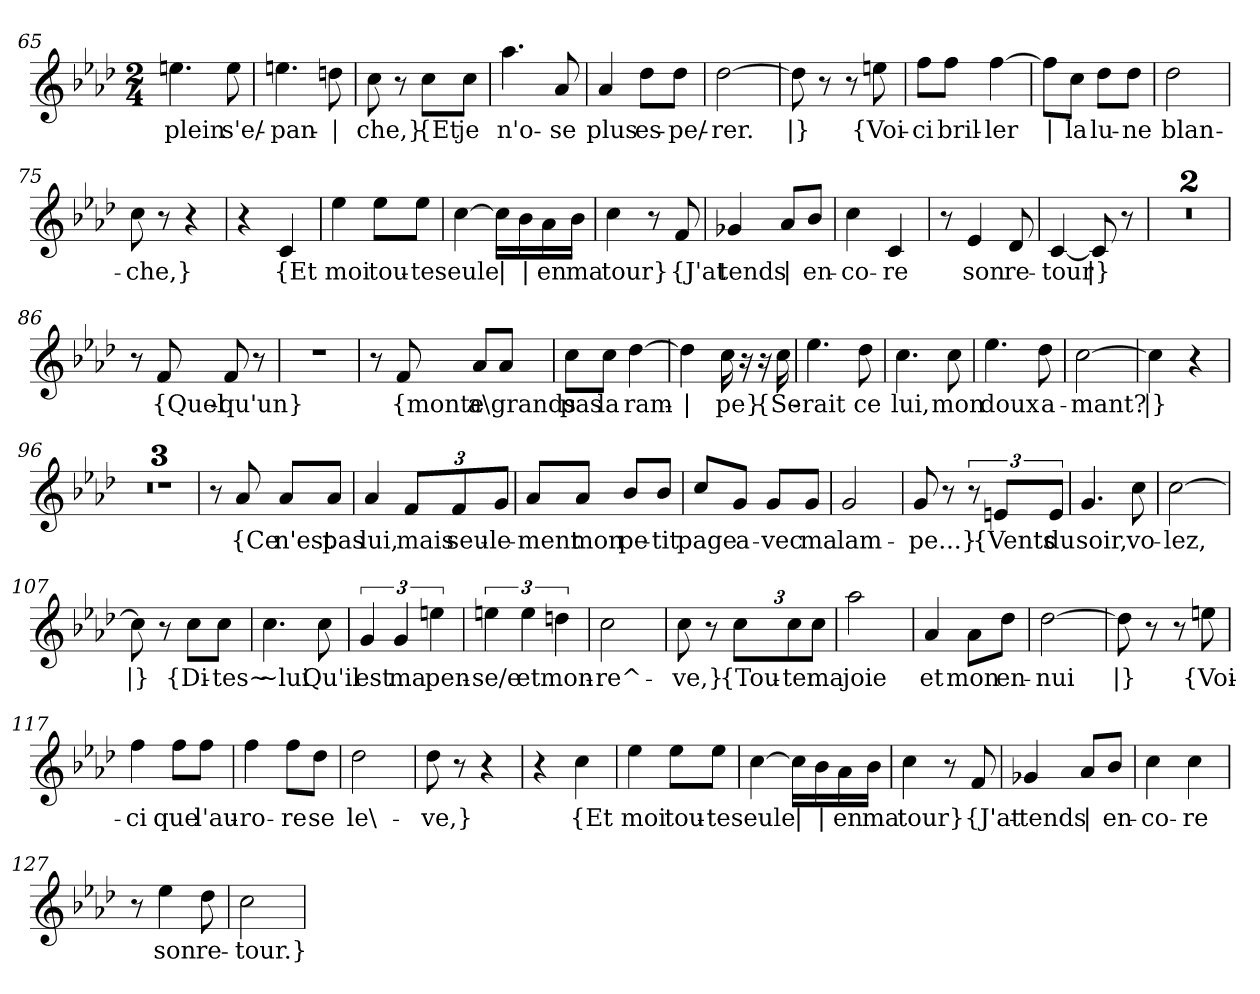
**kern	**text
*part1	*part1
*staff1	*staff1
*clefG2	*
*k[b-e-a-d-]	*
*M2/4	*
=65	=65
!	!LO:LY:b
4.een\	plein
!	!LO:LY:b
8ee\	s'e/-
=66	=66
!	!LO:LY:b
4.een\	-pan-
!	!LO:LY:b
8ddn\	|
=67	=67
!	!LO:LY:b
8cc\	-che,}
8r	.
!	!LO:LY:b
8cc\L	{Et
!	!LO:LY:b
8cc\J	je
=68	=68
!	!LO:LY:b
4.aa-\	n'o-
!	!LO:LY:b
8a-/	-se
=69	=69
!	!LO:LY:b
4a-/	plus
!	!LO:LY:b
8dd-\L	es-
!	!LO:LY:b
8dd-\J	-pe/-
=70	=70
!	!LO:LY:b
[2dd-\	-rer.
!!LO:LB:g=z
=71	=71
!	!LO:LY:b
8dd-\]	|}
8r	.
8r	.
!	!LO:LY:b
8een\	{Voi-
=72	=72
!	!LO:LY:b
8ff\L	-ci
!	!LO:LY:b
8ff\J	bril-
!	!LO:LY:b
[4ff\	-ler
=73	=73
!	!LO:LY:b
8ff\L]	|
!	!LO:LY:b
8cc\J	la
!	!LO:LY:b
8dd-\L	lu-
!	!LO:LY:b
8dd-\J	-ne
=74	=74
!	!LO:LY:b
2dd-\	blan-
=75	=75
!	!LO:LY:b
8cc\	-che,}
8r	.
4r	.
=76	=76
4r	.
!	!LO:LY:b
4c/	{Et
=77	=77
!	!LO:LY:b
4ee-\	moi
!	!LO:LY:b
8ee-\L	tou-
!	!LO:LY:b
8ee-\J	-te
=78	=78
!	!LO:LY:b
[4cc\	seule
!	!LO:LY:b
16cc\LL]	|
!	!LO:LY:b
16b-\	|
!	!LO:LY:b
16a-\	en
!	!LO:LY:b
16b-\JJ	ma
=79	=79
!	!LO:LY:b
4cc\	tour}
8r	.
!	!LO:LY:b
8f/	{J'at
!!LO:LB:g=z
=80	=80
!	!LO:LY:b
4g-X/	tends
!	!LO:LY:b
8a-/L	|
!	!LO:LY:b
8b-/J	en-
=81	=81
!	!LO:LY:b
4cc\	-co-
!	!LO:LY:b
4c/	-re
=82	=82
8r	.
!	!LO:LY:b
4e-/	son
!	!LO:LY:b
8d-/	re-
=83	=83
!	!LO:LY:b
[4c/	-tour
!	!LO:LY:b
8c/]	|}
8r	.
=84	=84
2r	.
=85	=85
2r	.
=86	=86
8r	.
!	!LO:LY:b
8f/	{Quel-
!	!LO:LY:b
8f/	-qu'un}
8r	.
=87	=87
2r	.
=88	=88
8r	.
!	!LO:LY:b
8f/	{monte
!	!LO:LY:b
8a-/L	a\
!	!LO:LY:b
8a-/J	grands
!!LO:PB:g=z
=89	=89
!	!LO:LY:b
8cc\L	pas
!	!LO:LY:b
8cc\J	la
!	!LO:LY:b
[4dd-\	ram-
=90	=90
!	!LO:LY:b
4dd-\]	|
!	!LO:LY:b
16cc\	pe}
16r	.
16r	.
!	!LO:LY:b
16cc\	{Se-
=91	=91
!	!LO:LY:b
4.ee-\	-rait
!	!LO:LY:b
8dd-\	ce
=92	=92
!	!LO:LY:b
4.cc\	lui,
!	!LO:LY:b
8cc\	mon
=93	=93
!	!LO:LY:b
4.ee-\	doux
!	!LO:LY:b
8dd-\	a-
=94	=94
!	!LO:LY:b
[2cc\	-mant?
=95	=95
!	!LO:LY:b
4cc\]	|}
4r	.
=96	=96
2r	.
=97	=97
2r	.
=98	=98
2r	.
=99	=99
8r	.
!	!LO:LY:b
8a-/	{Ce
!	!LO:LY:b
8a-/L	n'est
!	!LO:LY:b
8a-/J	pas
!!LO:LB:g=z
=100	=100
!	!LO:LY:b
4a-/	lui,
*Xbrackettup	*
!	!LO:LY:b
12f/L	mais
!	!LO:LY:b
12f/	seu-
!	!LO:LY:b
12g/J	-le-
=101	=101
!	!LO:LY:b
8a-/L	-ment
!	!LO:LY:b
8a-/J	mon
!	!LO:LY:b
8b-/L	pe-
!	!LO:LY:b
8b-/J	-tit
=102	=102
!	!LO:LY:b
8cc/L	page
!	!LO:LY:b
8g/J	a-
!	!LO:LY:b
8g/L	-vec
!	!LO:LY:b
8g/J	ma
=103	=103
!	!LO:LY:b
2g/	lam-
=104	=104
!	!LO:LY:b
8g/	-pe...}
8r	.
*brackettup	*
12r	.
!	!LO:LY:b
12en/L	{Vents
!	!LO:LY:b
12e/J	du
=105	=105
!	!LO:LY:b
4.g/	soir,
!	!LO:LY:b
8cc\	vo-
=106	=106
!	!LO:LY:b
[2cc\	-lez,
!!LO:LB:g=z
=107	=107
!	!LO:LY:b
8cc\]	|}
8r	.
!	!LO:LY:b
8cc\L	{Di-
!	!LO:LY:b
8cc\J	-tes~
=108	=108
!	!LO:LY:b
4.cc\	~lui
!	!LO:LY:b
8cc\	Qu'il
=109	=109
!	!LO:LY:b
6g/	est
!	!LO:LY:b
6g/	ma
!	!LO:LY:b
6een\	pen-
=110	=110
!	!LO:LY:b
6een\	-se/e
!	!LO:LY:b
6ee\	et
!	!LO:LY:b
6ddn\	mon-
=111	=111
!	!LO:LY:b
2cc\	re^-
=112	=112
!	!LO:LY:b
8cc\	-ve,}
8r	.
*Xbrackettup	*
!	!LO:LY:b
12cc\L	{Tou-
!	!LO:LY:b
12cc\	-te
!	!LO:LY:b
12cc\J	ma
=113	=113
!	!LO:LY:b
2aa-\	joie
=114	=114
!	!LO:LY:b
4a-/	et
!	!LO:LY:b
8a-\L	mon
!	!LO:LY:b
8dd-\J	en-
=115	=115
!	!LO:LY:b
[2dd-\	-nui
!!LO:LB:g=z
=116	=116
!	!LO:LY:b
8dd-\]	|}
8r	.
8r	.
!	!LO:LY:b
8een\	{Voi-
=117	=117
!	!LO:LY:b
4ff\	-ci
!	!LO:LY:b
8ff\L	que
!	!LO:LY:b
8ff\J	l'au-
=118	=118
!	!LO:LY:b
4ff\	-ro-
!	!LO:LY:b
8ff\L	-re
!	!LO:LY:b
8dd-\J	se
=119	=119
!	!LO:LY:b
2dd-\	le\-
=120	=120
!	!LO:LY:b
8dd-\	-ve,}
8r	.
4r	.
=121	=121
4r	.
!	!LO:LY:b
4cc\	{Et
=122	=122
!	!LO:LY:b
4ee-\	moi
!	!LO:LY:b
8ee-\L	tou-
!	!LO:LY:b
8ee-\J	-te
=123	=123
!	!LO:LY:b
[4cc\	seule
!	!LO:LY:b
16cc\LL]	|
!	!LO:LY:b
16b-\	|
!	!LO:LY:b
16a-\	en
!	!LO:LY:b
16b-\JJ	ma
=124	=124
!	!LO:LY:b
4cc\	tour}
8r	.
!	!LO:LY:b
8f/	{J'at-
!!LO:LB:g=z
=125	=125
!	!LO:LY:b
4g-X/	-tends
!	!LO:LY:b
8a-/L	|
!	!LO:LY:b
8b-/J	en-
=126	=126
!	!LO:LY:b
4cc\	-co-
!	!LO:LY:b
4cc\	-re
=127	=127
8r	.
!	!LO:LY:b
4ee-\	son
!	!LO:LY:b
8dd-\	re-
=128	=128
!	!LO:LY:b
2cc\	tour.}
=	=
*-	*-
